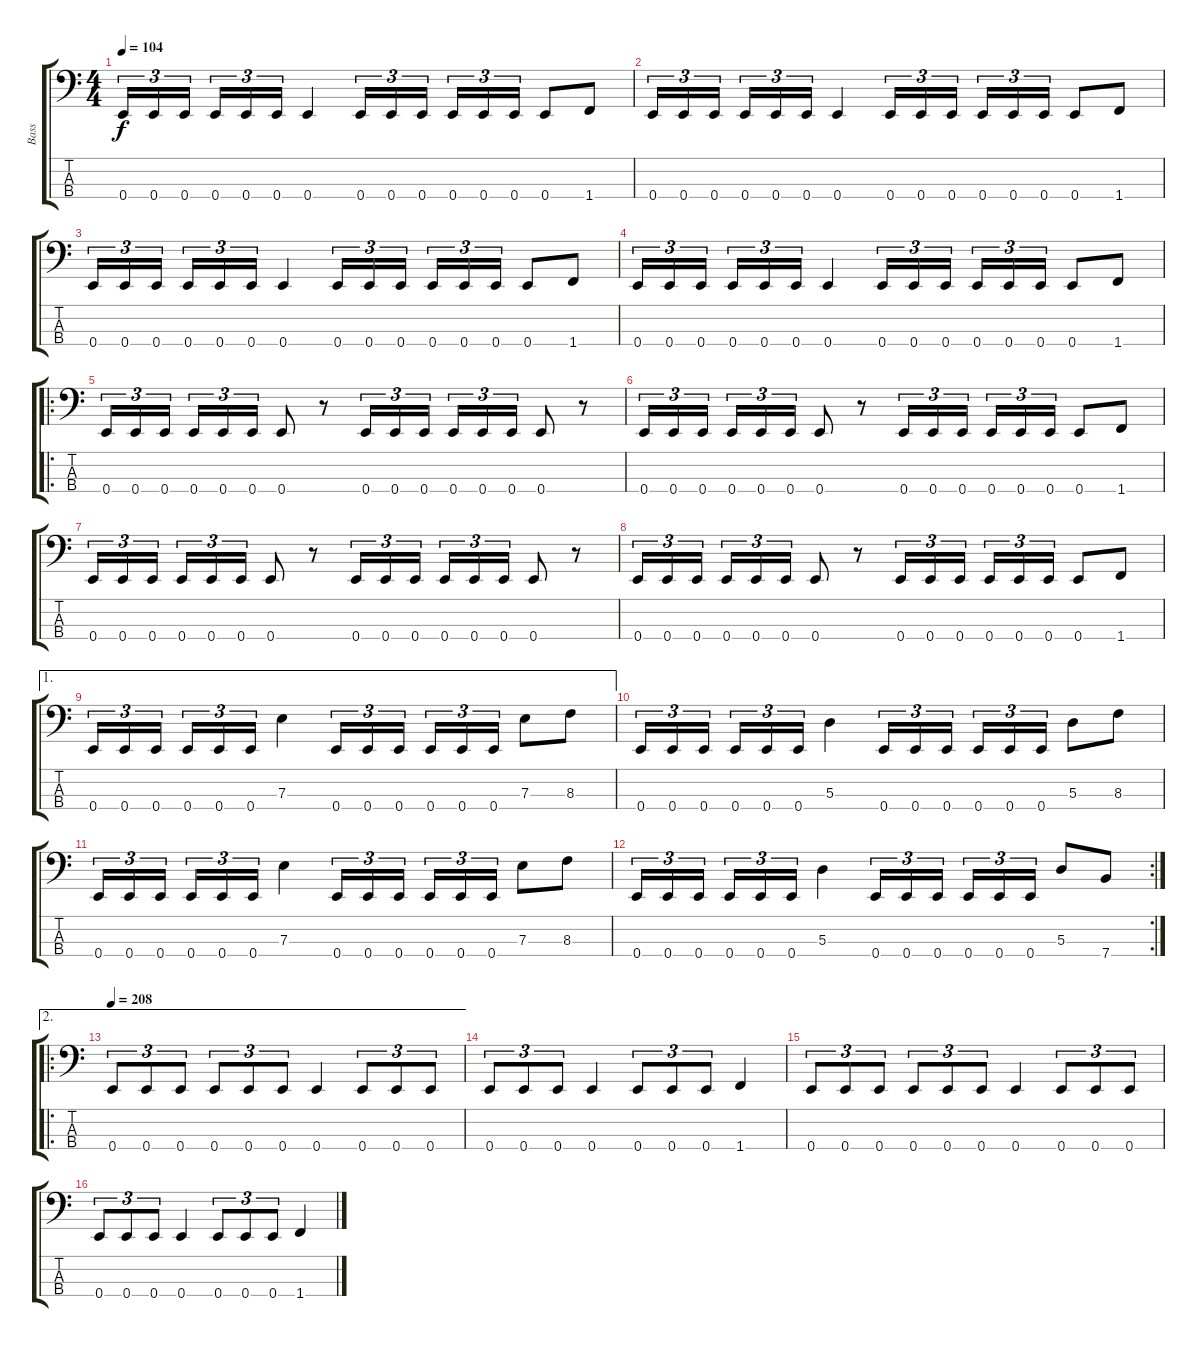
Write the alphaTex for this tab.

\track ("Bass" "Bass") {instrument electricbassfinger}
\staff {score tabs}
\tuning (G2 D2 A1 E1) {hide}
\ts (4 4)
\tempo 104
\clef f4
\ks c
0.4.16{tu (3 2) dy f} 0.4.16{tu (3 2)} 0.4.16{tu (3 2)} 0.4.16{tu (3 2)} 0.4.16{tu (3 2)} 0.4.16{tu (3 2)} 0.4.4 0.4.16{tu (3 2)} 0.4.16{tu (3 2)} 0.4.16{tu (3 2)} 0.4.16{tu (3 2)} 0.4.16{tu (3 2)} 0.4.16{tu (3 2)} 0.4.8 1.4.8 |
0.4.16{tu (3 2)} 0.4.16{tu (3 2)} 0.4.16{tu (3 2)} 0.4.16{tu (3 2)} 0.4.16{tu (3 2)} 0.4.16{tu (3 2)} 0.4.4 0.4.16{tu (3 2)} 0.4.16{tu (3 2)} 0.4.16{tu (3 2)} 0.4.16{tu (3 2)} 0.4.16{tu (3 2)} 0.4.16{tu (3 2)} 0.4.8 1.4.8 |
0.4.16{tu (3 2)} 0.4.16{tu (3 2)} 0.4.16{tu (3 2)} 0.4.16{tu (3 2)} 0.4.16{tu (3 2)} 0.4.16{tu (3 2)} 0.4.4 0.4.16{tu (3 2)} 0.4.16{tu (3 2)} 0.4.16{tu (3 2)} 0.4.16{tu (3 2)} 0.4.16{tu (3 2)} 0.4.16{tu (3 2)} 0.4.8 1.4.8 |
0.4.16{tu (3 2)} 0.4.16{tu (3 2)} 0.4.16{tu (3 2)} 0.4.16{tu (3 2)} 0.4.16{tu (3 2)} 0.4.16{tu (3 2)} 0.4.4 0.4.16{tu (3 2)} 0.4.16{tu (3 2)} 0.4.16{tu (3 2)} 0.4.16{tu (3 2)} 0.4.16{tu (3 2)} 0.4.16{tu (3 2)} 0.4.8 1.4.8 |
\ro
0.4.16{tu (3 2)} 0.4.16{tu (3 2)} 0.4.16{tu (3 2)} 0.4.16{tu (3 2)} 0.4.16{tu (3 2)} 0.4.16{tu (3 2)} 0.4.8 r.8 0.4.16{tu (3 2)} 0.4.16{tu (3 2)} 0.4.16{tu (3 2)} 0.4.16{tu (3 2)} 0.4.16{tu (3 2)} 0.4.16{tu (3 2)} 0.4.8 r.8 |
0.4.16{tu (3 2)} 0.4.16{tu (3 2)} 0.4.16{tu (3 2)} 0.4.16{tu (3 2)} 0.4.16{tu (3 2)} 0.4.16{tu (3 2)} 0.4.8 r.8 0.4.16{tu (3 2)} 0.4.16{tu (3 2)} 0.4.16{tu (3 2)} 0.4.16{tu (3 2)} 0.4.16{tu (3 2)} 0.4.16{tu (3 2)} 0.4.8 1.4.8 |
0.4.16{tu (3 2)} 0.4.16{tu (3 2)} 0.4.16{tu (3 2)} 0.4.16{tu (3 2)} 0.4.16{tu (3 2)} 0.4.16{tu (3 2)} 0.4.8 r.8 0.4.16{tu (3 2)} 0.4.16{tu (3 2)} 0.4.16{tu (3 2)} 0.4.16{tu (3 2)} 0.4.16{tu (3 2)} 0.4.16{tu (3 2)} 0.4.8 r.8 |
0.4.16{tu (3 2)} 0.4.16{tu (3 2)} 0.4.16{tu (3 2)} 0.4.16{tu (3 2)} 0.4.16{tu (3 2)} 0.4.16{tu (3 2)} 0.4.8 r.8 0.4.16{tu (3 2)} 0.4.16{tu (3 2)} 0.4.16{tu (3 2)} 0.4.16{tu (3 2)} 0.4.16{tu (3 2)} 0.4.16{tu (3 2)} 0.4.8 1.4.8 |
\ae 1
0.4.16{tu (3 2)} 0.4.16{tu (3 2)} 0.4.16{tu (3 2)} 0.4.16{tu (3 2)} 0.4.16{tu (3 2)} 0.4.16{tu (3 2)} 7.3.4 0.4.16{tu (3 2)} 0.4.16{tu (3 2)} 0.4.16{tu (3 2)} 0.4.16{tu (3 2)} 0.4.16{tu (3 2)} 0.4.16{tu (3 2)} 7.3.8 8.3.8 |
0.4.16{tu (3 2)} 0.4.16{tu (3 2)} 0.4.16{tu (3 2)} 0.4.16{tu (3 2)} 0.4.16{tu (3 2)} 0.4.16{tu (3 2)} 5.3.4 0.4.16{tu (3 2)} 0.4.16{tu (3 2)} 0.4.16{tu (3 2)} 0.4.16{tu (3 2)} 0.4.16{tu (3 2)} 0.4.16{tu (3 2)} 5.3.8 8.3.8 |
0.4.16{tu (3 2)} 0.4.16{tu (3 2)} 0.4.16{tu (3 2)} 0.4.16{tu (3 2)} 0.4.16{tu (3 2)} 0.4.16{tu (3 2)} 7.3.4 0.4.16{tu (3 2)} 0.4.16{tu (3 2)} 0.4.16{tu (3 2)} 0.4.16{tu (3 2)} 0.4.16{tu (3 2)} 0.4.16{tu (3 2)} 7.3.8 8.3.8 |
\rc 2
0.4.16{tu (3 2)} 0.4.16{tu (3 2)} 0.4.16{tu (3 2)} 0.4.16{tu (3 2)} 0.4.16{tu (3 2)} 0.4.16{tu (3 2)} 5.3.4 0.4.16{tu (3 2)} 0.4.16{tu (3 2)} 0.4.16{tu (3 2)} 0.4.16{tu (3 2)} 0.4.16{tu (3 2)} 0.4.16{tu (3 2)} 5.3.8 7.4.8 |
\ae 2
\ro
\tempo 208
0.4.8{tu (3 2)} 0.4.8{tu (3 2)} 0.4.8{tu (3 2)} 0.4.8{tu (3 2)} 0.4.8{tu (3 2)} 0.4.8{tu (3 2)} 0.4.4 0.4.8{tu (3 2)} 0.4.8{tu (3 2)} 0.4.8{tu (3 2)} |
0.4.8{tu (3 2)} 0.4.8{tu (3 2)} 0.4.8{tu (3 2)} 0.4.4 0.4.8{tu (3 2)} 0.4.8{tu (3 2)} 0.4.8{tu (3 2)} 1.4.4 |
0.4.8{tu (3 2)} 0.4.8{tu (3 2)} 0.4.8{tu (3 2)} 0.4.8{tu (3 2)} 0.4.8{tu (3 2)} 0.4.8{tu (3 2)} 0.4.4 0.4.8{tu (3 2)} 0.4.8{tu (3 2)} 0.4.8{tu (3 2)} |
0.4.8{tu (3 2)} 0.4.8{tu (3 2)} 0.4.8{tu (3 2)} 0.4.4 0.4.8{tu (3 2)} 0.4.8{tu (3 2)} 0.4.8{tu (3 2)} 1.4.4
